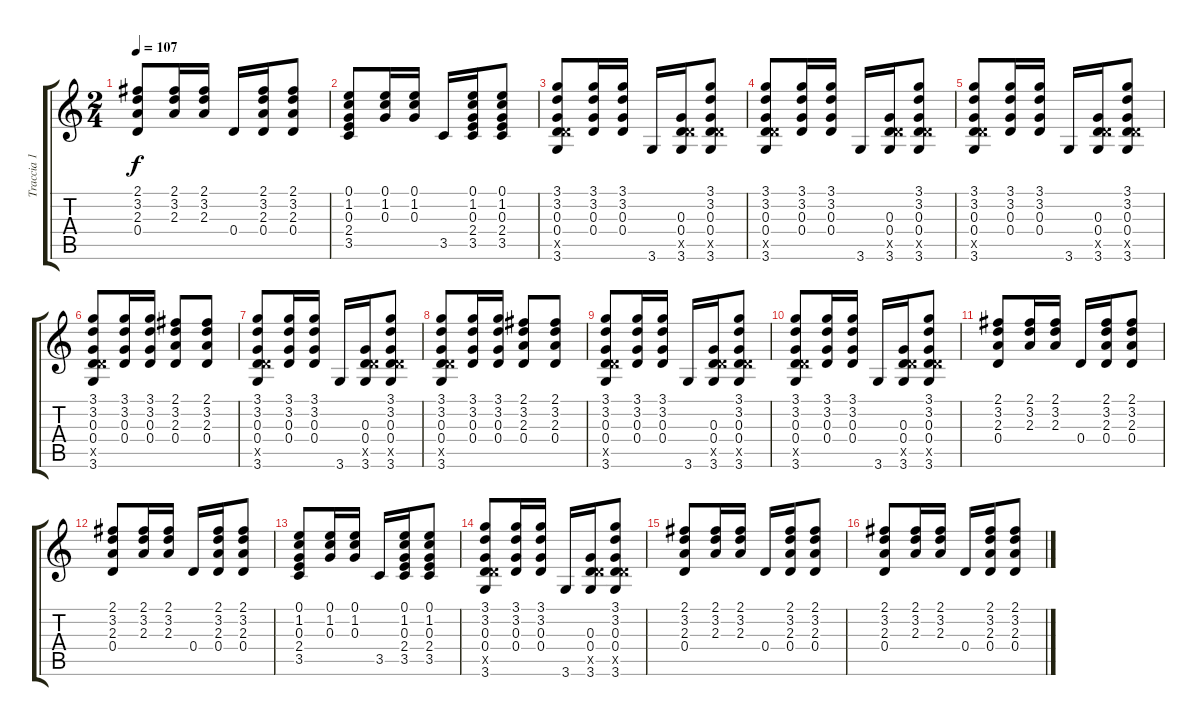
\track ("Traccia 1" "Traccia 1") {instrument acousticguitarsteel}
\staff {score tabs}
\tuning (E4 B3 G3 D3 A2 E2) {hide}
\ts (2 4)
\tempo 107
\clef g2
\ks c
(2.1 3.2 2.3 0.4).8{dy f} (2.1 3.2 2.3).16 (2.1 3.2 2.3).16 0.4.16 (2.1 3.2 2.3 0.4).16 (2.1 3.2 2.3 0.4).8 |
(0.1 1.2 0.3 2.4 3.5).8 (0.1 1.2 0.3).16 (0.1 1.2 0.3).16 3.5.16 (0.1 1.2 0.3 2.4 3.5).16 (0.1 1.2 0.3 2.4 3.5).8 |
(3.1 3.2 0.3 0.4 5.5{x} 3.6).8 (3.1 3.2 0.3 0.4).16 (3.1 3.2 0.3 0.4).16 3.6.16 (0.3 0.4 5.5{x} 3.6).16 (3.1 3.2 0.3 0.4 5.5{x} 3.6).8 |
(3.1 3.2 0.3 0.4 5.5{x} 3.6).8 (3.1 3.2 0.3 0.4).16 (3.1 3.2 0.3 0.4).16 3.6.16 (0.3 0.4 5.5{x} 3.6).16 (3.1 3.2 0.3 0.4 5.5{x} 3.6).8 |
(3.1 3.2 0.3 0.4 5.5{x} 3.6).8 (3.1 3.2 0.3 0.4).16 (3.1 3.2 0.3 0.4).16 3.6.16 (0.3 0.4 5.5{x} 3.6).16 (3.1 3.2 0.3 0.4 5.5{x} 3.6).8 |
(3.1 3.2 0.3 0.4 5.5{x} 3.6).8 (3.1 3.2 0.3 0.4).16 (3.1 3.2 0.3 0.4).16 (2.1 3.2 2.3 0.4).8 (2.1 3.2 2.3 0.4).8 |
(3.1 3.2 0.3 0.4 5.5{x} 3.6).8 (3.1 3.2 0.3 0.4).16 (3.1 3.2 0.3 0.4).16 3.6.16 (0.3 0.4 5.5{x} 3.6).16 (3.1 3.2 0.3 0.4 5.5{x} 3.6).8 |
(3.1 3.2 0.3 0.4 5.5{x} 3.6).8 (3.1 3.2 0.3 0.4).16 (3.1 3.2 0.3 0.4).16 (2.1 3.2 2.3 0.4).8 (2.1 3.2 2.3 0.4).8 |
(3.1 3.2 0.3 0.4 5.5{x} 3.6).8 (3.1 3.2 0.3 0.4).16 (3.1 3.2 0.3 0.4).16 3.6.16 (0.3 0.4 5.5{x} 3.6).16 (3.1 3.2 0.3 0.4 5.5{x} 3.6).8 |
(3.1 3.2 0.3 0.4 5.5{x} 3.6).8 (3.1 3.2 0.3 0.4).16 (3.1 3.2 0.3 0.4).16 3.6.16 (0.3 0.4 5.5{x} 3.6).16 (3.1 3.2 0.3 0.4 5.5{x} 3.6).8 |
(2.1 3.2 2.3 0.4).8 (2.1 3.2 2.3).16 (2.1 3.2 2.3).16 0.4.16 (2.1 3.2 2.3 0.4).16 (2.1 3.2 2.3 0.4).8 |
(2.1 3.2 2.3 0.4).8 (2.1 3.2 2.3).16 (2.1 3.2 2.3).16 0.4.16 (2.1 3.2 2.3 0.4).16 (2.1 3.2 2.3 0.4).8 |
(0.1 1.2 0.3 2.4 3.5).8 (0.1 1.2 0.3).16 (0.1 1.2 0.3).16 3.5.16 (0.1 1.2 0.3 2.4 3.5).16 (0.1 1.2 0.3 2.4 3.5).8 |
(3.1 3.2 0.3 0.4 5.5{x} 3.6).8 (3.1 3.2 0.3 0.4).16 (3.1 3.2 0.3 0.4).16 3.6.16 (0.3 0.4 5.5{x} 3.6).16 (3.1 3.2 0.3 0.4 5.5{x} 3.6).8 |
(2.1 3.2 2.3 0.4).8 (2.1 3.2 2.3).16 (2.1 3.2 2.3).16 0.4.16 (2.1 3.2 2.3 0.4).16 (2.1 3.2 2.3 0.4).8 |
(2.1 3.2 2.3 0.4).8 (2.1 3.2 2.3).16 (2.1 3.2 2.3).16 0.4.16 (2.1 3.2 2.3 0.4).16 (2.1 3.2 2.3 0.4).8
